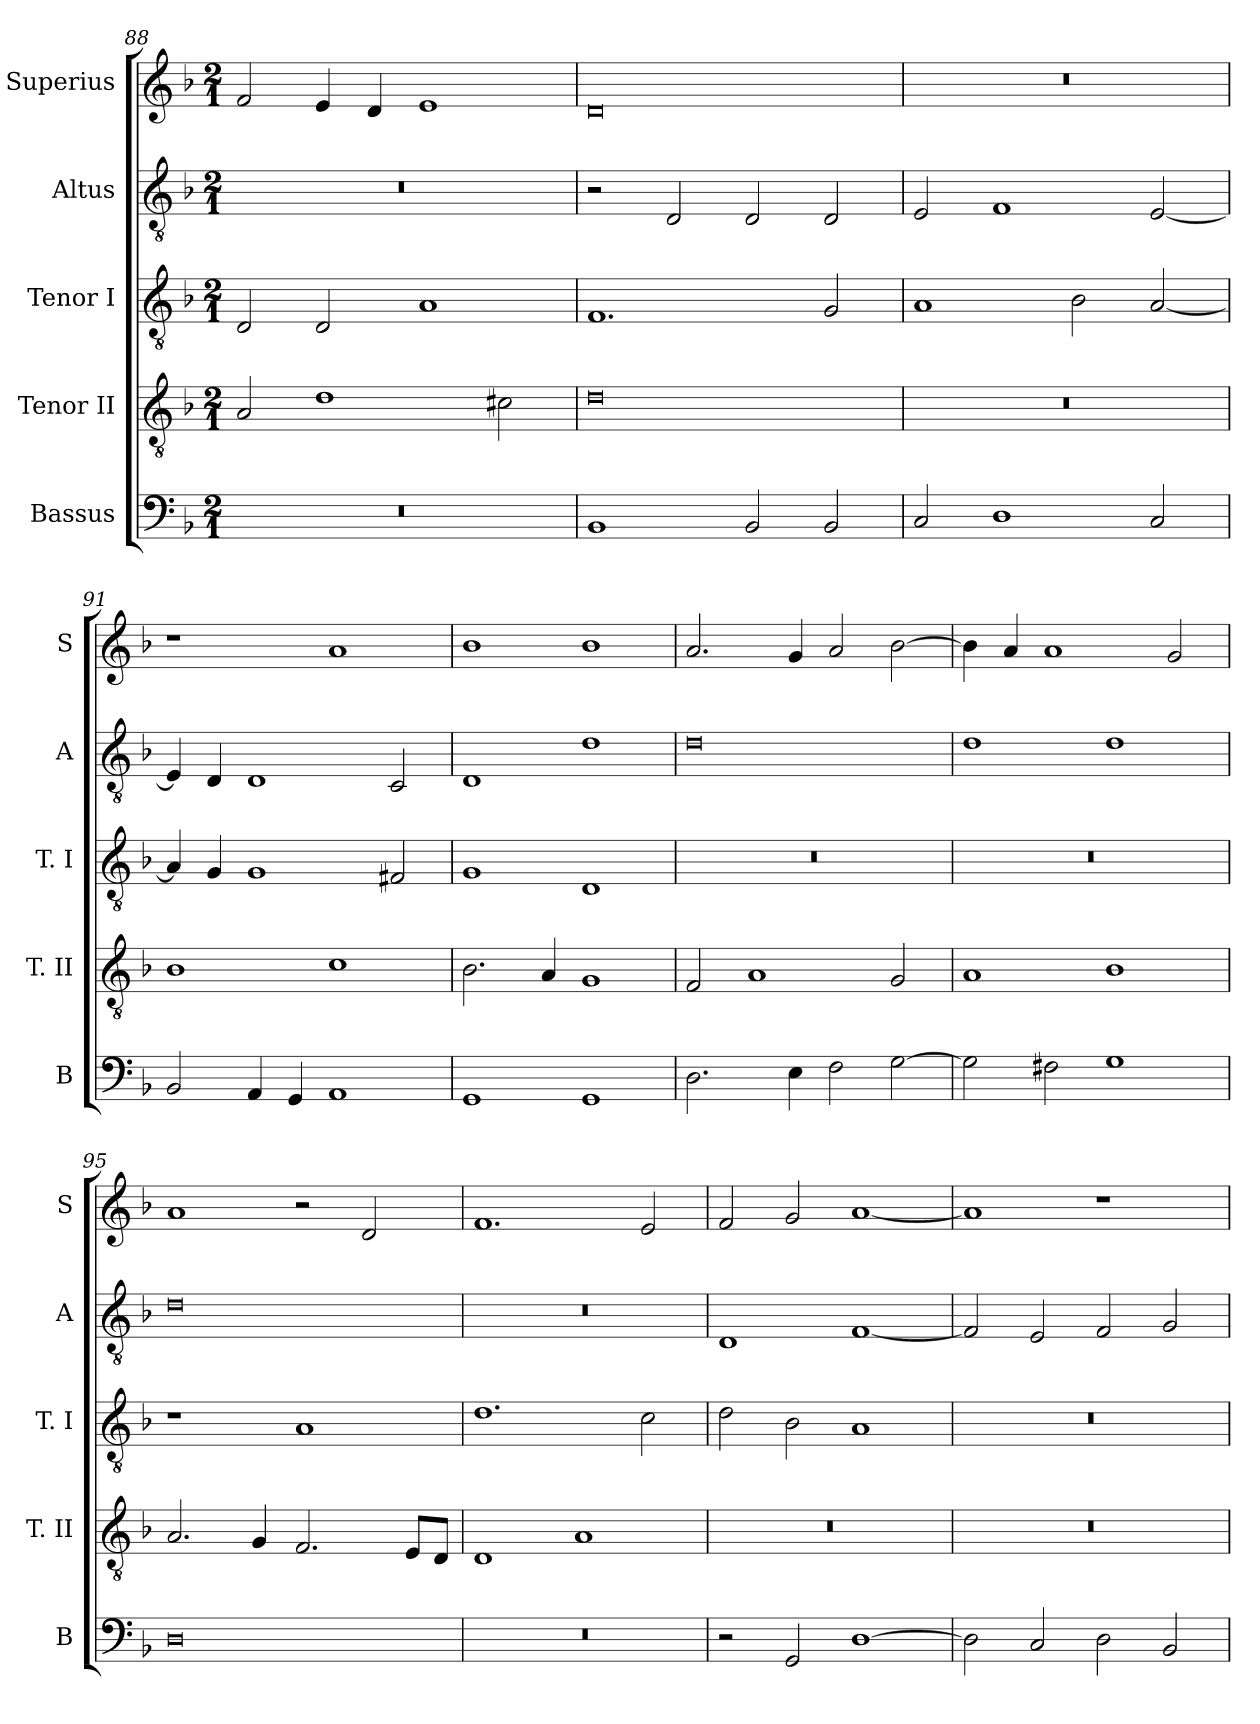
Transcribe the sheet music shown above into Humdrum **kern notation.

**kern	**kern	**kern	**kern	**kern
*part5	*part4	*part3	*part2	*part1
*staff5	*staff4	*staff3	*staff2	*staff1
*I"Bassus	*I"Tenor II	*I"Tenor I	*I"Altus	*I"Superius
*I'B	*I'T. II	*I'T. I	*I'A	*I'S
*clefF4	*clefGv2	*clefGv2	*clefGv2	*clefG2
*k[b-]	*k[b-]	*k[b-]	*k[b-]	*k[b-]
*F:	*F:	*F:	*F:	*F:
*M2/1	*M2/1	*M2/1	*M2/1	*M2/1
=88	=88	=88	=88	=88
0r	2A	2D	0r	2f
.	1d	2D	.	4e
.	.	.	.	4d
.	.	1A	.	1e
.	2c#X	.	.	.
=89	=89	=89	=89	=89
1BB-	0d	1.F	2r	0d
.	.	.	2D	.
2BB-	.	.	2D	.
2BB-	.	2G	2D	.
=90	=90	=90	=90	=90
2C	0r	1A	2E	0r
1D	.	.	1F	.
.	.	2B-	.	.
2C	.	[2A	[2E	.
=91	=91	=91	=91	=91
2BB-	1B-	4A]	4E]	1r
.	.	4G	4D	.
4AA	.	1G	1D	.
4GG	.	.	.	.
1AA	1c	.	.	1a
.	.	2F#X	2C	.
=92	=92	=92	=92	=92
1GG	2.B-	1G	1D	1b-
.	4A	.	.	.
1GG	1G	1D	1d	1b-
=93	=93	=93	=93	=93
2.D	2F	0r	0d	2.a
.	1A	.	.	.
4E	.	.	.	4g
2F	.	.	.	2a
[2G	2G	.	.	[2b-
=94	=94	=94	=94	=94
2G]	1A	0r	1d	4b-]
.	.	.	.	4a
2F#X	.	.	.	1a
1G	1B-	.	1d	.
.	.	.	.	2g
=95	=95	=95	=95	=95
0D	2.A	1r	0d	1a
.	4G	.	.	.
.	2.F	1A	.	2r
.	.	.	.	2d
.	8EL	.	.	.
.	8DJ	.	.	.
=96	=96	=96	=96	=96
0r	1D	1.d	0r	1.f
.	1A	.	.	.
.	.	2c	.	2e
=97	=97	=97	=97	=97
2r	0r	2d	1D	2f
2GG	.	2B-	.	2g
[1D	.	1A	[1F	[1a
=98	=98	=98	=98	=98
2D]	0r	0r	2F]	1a]
2C	.	.	2E	.
2D	.	.	2F	1r
2BB-	.	.	2G	.
=	=	=	=	=
*-	*-	*-	*-	*-
